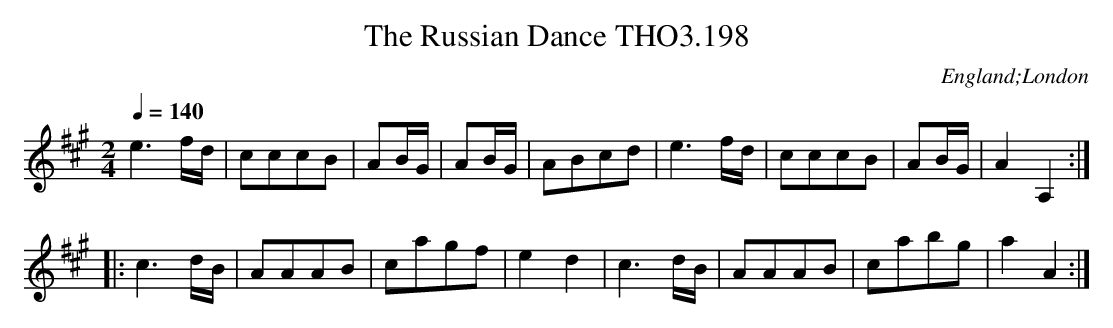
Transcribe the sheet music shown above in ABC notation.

X:1
T:Russian Dance THO3.198, The
O:England;London
M:2/4
L:1/8
Q:1/4=140
K:A
e3 f/d/|cccB|AB/G/|AB/G/|ABcd|e3 f/d/|cccB|AB/G/|A2A,2:|
|:c3 d/B/|AAAB|cagf|e2d2|c3 d/B/|AAAB|cabg|a2A2:|
